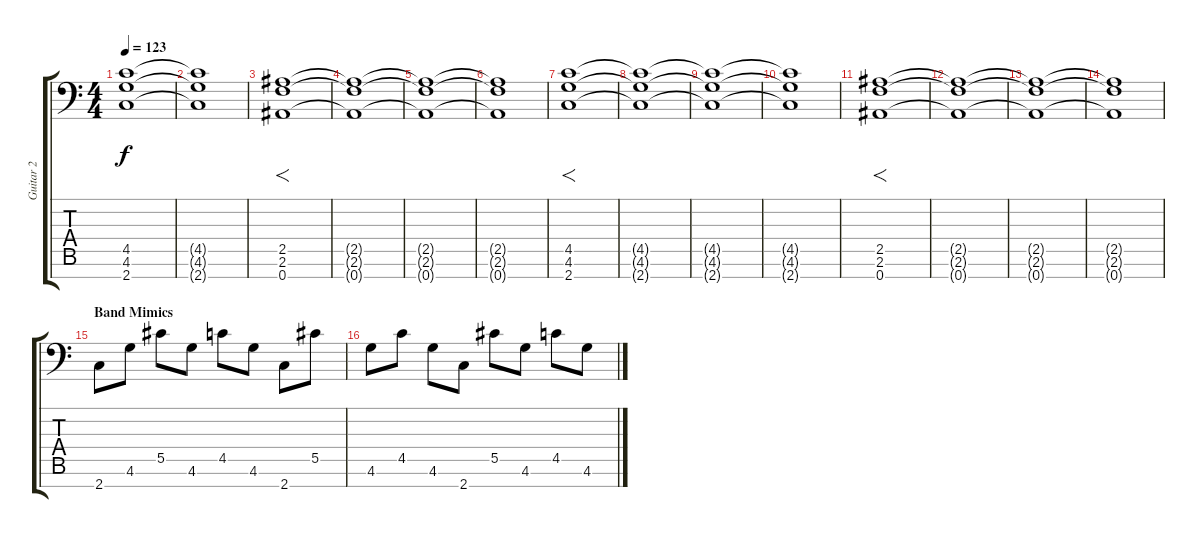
\track ("Guitar 2" "Guitar 2") {instrument distortionguitar}
\staff {score tabs}
\tuning (Eb4 Bb3 Gb3 Db3 Ab2 Eb2 Bb1) {hide}
\ts (4 4)
\tempo 123
\clef f4
\ks c
(4.5{t} 4.6{t} 2.7{t}).1{dy f} |
(4.5{t} 4.6{t} 2.7{t}).1 |
(2.5 2.6 0.7).1{f} |
(2.5{t} 2.6{t} 0.7{t}).1 |
(2.5{t} 2.6{t} 0.7{t}).1 |
(2.5{t} 2.6{t} 0.7{t}).1 |
(4.5 4.6 2.7).1{f} |
(4.5{t} 4.6{t} 2.7{t}).1 |
(4.5{t} 4.6{t} 2.7{t}).1 |
(4.5{t} 4.6{t} 2.7{t}).1 |
(2.5 2.6 0.7).1{f} |
(2.5{t} 2.6{t} 0.7{t}).1 |
(2.5{t} 2.6{t} 0.7{t}).1 |
(2.5{t} 2.6{t} 0.7{t}).1 |
\section ("" "Band Mimics")
2.7.8 4.6.8 5.5.8 4.6.8 4.5.8 4.6.8 2.7.8 5.5.8 |
4.6.8 4.5.8 4.6.8 2.7.8 5.5.8 4.6.8 4.5.8 4.6.8
